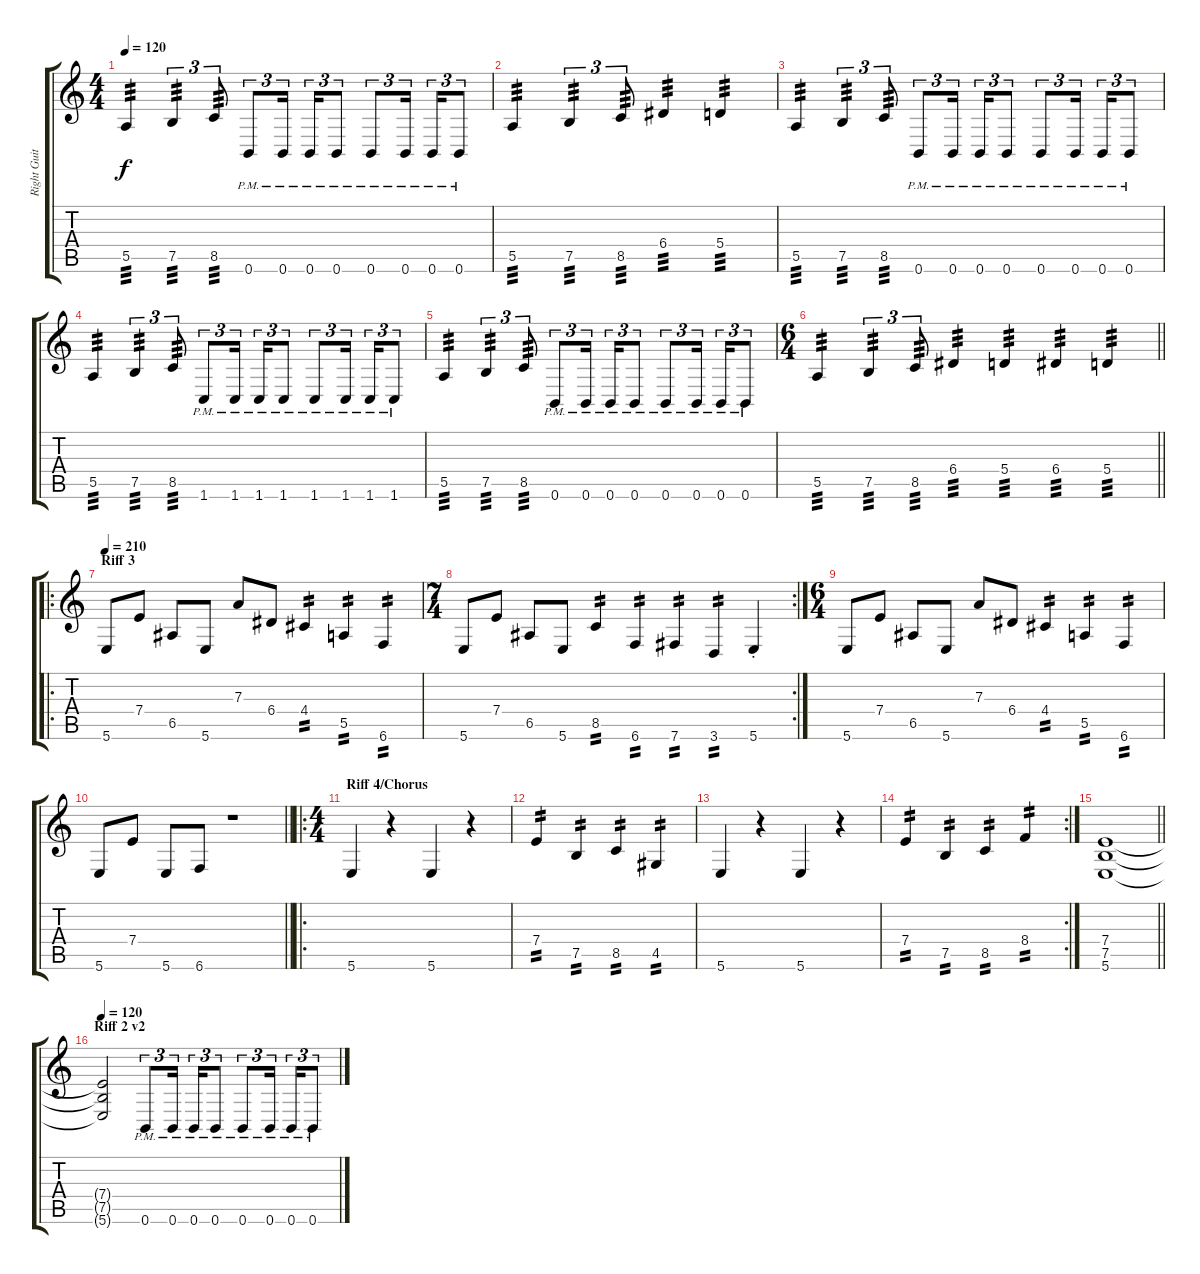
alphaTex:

\track ("Right Guitar" "Right Guit") {instrument distortionguitar}
\staff {score tabs}
\tuning (B3 Gb3 D3 A2 E2 B1) {hide}
\ts (4 4)
\tempo 120
\clef g2
\ks c
5.5.4{tp 3 dy f} 7.5.4{tu (3 2) tp 3} 8.5.8{tu (3 2) tp 3} 0.6{pm}.8{tu (3 2)} 0.6{pm}.16{tu (3 2) beam splitsecondary} 0.6{pm}.16{tu (3 2)} 0.6{pm}.8{tu (3 2)} 0.6{pm}.8{tu (3 2)} 0.6{pm}.16{tu (3 2) beam splitsecondary} 0.6{pm}.16{tu (3 2)} 0.6{pm}.8{tu (3 2)} |
5.5.4{tp 3} 7.5.4{tu (3 2) tp 3} 8.5.8{tu (3 2) tp 3} 6.4.4{tp 3} 5.4.4{tp 3} |
5.5.4{tp 3} 7.5.4{tu (3 2) tp 3} 8.5.8{tu (3 2) tp 3} 0.6{pm}.8{tu (3 2)} 0.6{pm}.16{tu (3 2) beam splitsecondary} 0.6{pm}.16{tu (3 2)} 0.6{pm}.8{tu (3 2)} 0.6{pm}.8{tu (3 2)} 0.6{pm}.16{tu (3 2) beam splitsecondary} 0.6{pm}.16{tu (3 2)} 0.6{pm}.8{tu (3 2)} |
5.5.4{tp 3} 7.5.4{tu (3 2) tp 3} 8.5.8{tu (3 2) tp 3} 1.6{pm}.8{tu (3 2)} 1.6{pm}.16{tu (3 2) beam splitsecondary} 1.6{pm}.16{tu (3 2)} 1.6{pm}.8{tu (3 2)} 1.6{pm}.8{tu (3 2)} 1.6{pm}.16{tu (3 2) beam splitsecondary} 1.6{pm}.16{tu (3 2)} 1.6{pm}.8{tu (3 2)} |
5.5.4{tp 3} 7.5.4{tu (3 2) tp 3} 8.5.8{tu (3 2) tp 3} 0.6{pm}.8{tu (3 2)} 0.6{pm}.16{tu (3 2) beam splitsecondary} 0.6{pm}.16{tu (3 2)} 0.6{pm}.8{tu (3 2)} 0.6{pm}.8{tu (3 2)} 0.6{pm}.16{tu (3 2) beam splitsecondary} 0.6{pm}.16{tu (3 2)} 0.6{pm}.8{tu (3 2)} |
\ts (6 4)
\barLineRight lightlight
5.5.4{tp 3} 7.5.4{tu (3 2) tp 3} 8.5.8{tu (3 2) tp 3} 6.4.4{tp 3} 5.4.4{tp 3} 6.4.4{tp 3} 5.4.4{tp 3} |
\ro
\section ("" "Riff 3")
\tempo 210
5.6.8 7.4.8 6.5.8 5.6.8 7.3.8 6.4.8 4.4.4{tp 2} 5.5.4{tp 2} 6.6.4{tp 2} |
\rc 2
\ts (7 4)
5.6.8 7.4.8 6.5.8 5.6.8 8.5.4{tp 2} 6.6.4{tp 2} 7.6.4{tp 2} 3.6.4{tp 2} 5.6{st}.4 |
\ts (6 4)
5.6.8 7.4.8 6.5.8 5.6.8 7.3.8 6.4.8 4.4.4{tp 2} 5.5.4{tp 2} 6.6.4{tp 2} |
\barLineRight lightlight
5.6.8 7.4.8 5.6.8 6.6.8 r.1 |
\ro
\ts (4 4)
\section ("" "Riff 4/Chorus")
5.6.4 r.4 5.6.4 r.4 |
7.4.4{tp 2} 7.5.4{tp 2} 8.5.4{tp 2} 4.5.4{tp 2} |
5.6.4 r.4 5.6.4 r.4 |
\rc 2
7.4.4{tp 2} 7.5.4{tp 2} 8.5.4{tp 2} 8.4.4{tp 2} |
\barLineRight lightlight
(7.4 7.5 5.6).1 |
\section ("" "Riff 2 v2")
\tempo 120
(7.4{t} 7.5{t} 5.6{t}).2 0.6{pm}.8{tu (3 2)} 0.6{pm}.16{tu (3 2) beam splitsecondary} 0.6{pm}.16{tu (3 2)} 0.6{pm}.8{tu (3 2)} 0.6{pm}.8{tu (3 2)} 0.6{pm}.16{tu (3 2) beam splitsecondary} 0.6{pm}.16{tu (3 2)} 0.6{pm}.8{tu (3 2)}
